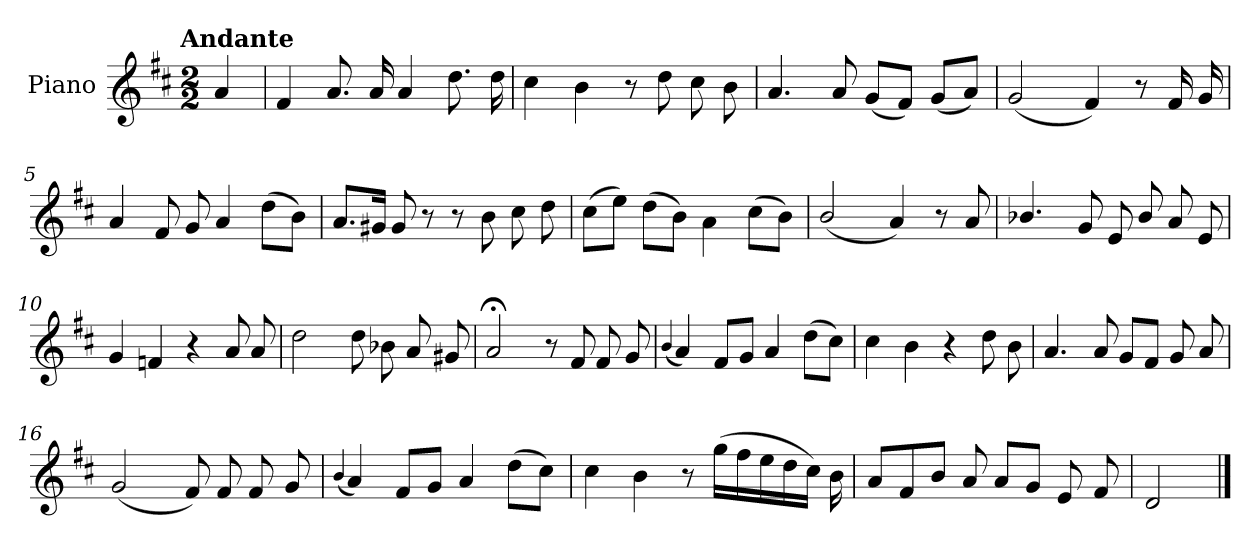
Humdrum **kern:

**kern
*part1
*staff1
*I"Piano
*I'Pno.
*clefG2
*k[f#c#]
!!LO:TX:omd:t=Andante
*M2/2
*MM92
=
4a/
=1
4f#/
8.a/
16a/
4a/
8.dd\
16dd\
=2
4cc#\
4b\
8r
8dd\
8cc#\
8b\
=3
4.a/
8a/
(<8g/L
8f#/J)
(<8g/L
8a/J)
!!LO:LB:g=z
=4
(<2g/
4f#/)
8r
16f#/
16g/
=5
4a/
8f#/
8g/
4a/
(>8dd\L
8b\J)
=6
8.a/L
16g#X/Jk
8g#/
8r
8r
8b\
8cc#\
8dd\
=7
(>8cc#\L
8ee\J)
(>8dd\L
8b\J)
4a\
(>8cc#\L
8b\J)
!!LO:LB:g=z
=8
(<2b/
4a/)
8r
8a/
=9
4.b-X/
8g/
8e/
8b-/
8a/
8e/
=10
4g/
4fn/
4r
8a/
8a/
=11
2dd\
8dd\
8b-X\
8a/
8g#X/
=12
2a;</
8r
8f#/
8f#/
8g/
!!LO:LB:g=z
=13
(<4qqb/
4a/)
8f#/L
8g/J
4a/
(>8dd\L
8cc#\J)
=14
4cc#\
4b\
4r
8dd\
8b\
=15
4.a/
8a/
8g/L
8f#/J
8g/
8a/
=16
(<2g/
8f#/)
8f#/
8f#/
8g/
!!LO:LB:g=z
=17
(<4qqb/
4a/)
8f#/L
8g/J
4a/
(>8dd\L
8cc#\J)
=18
4cc#\
4b\
8r
(>16gg\LL
16ff#\
16ee\
16dd\
16cc#\JJ)
16b\
=19
8a/L
8f#/
8b/J
8a/
8a/L
8g/J
8e/
8f#/
=20
2d/
==
*-
